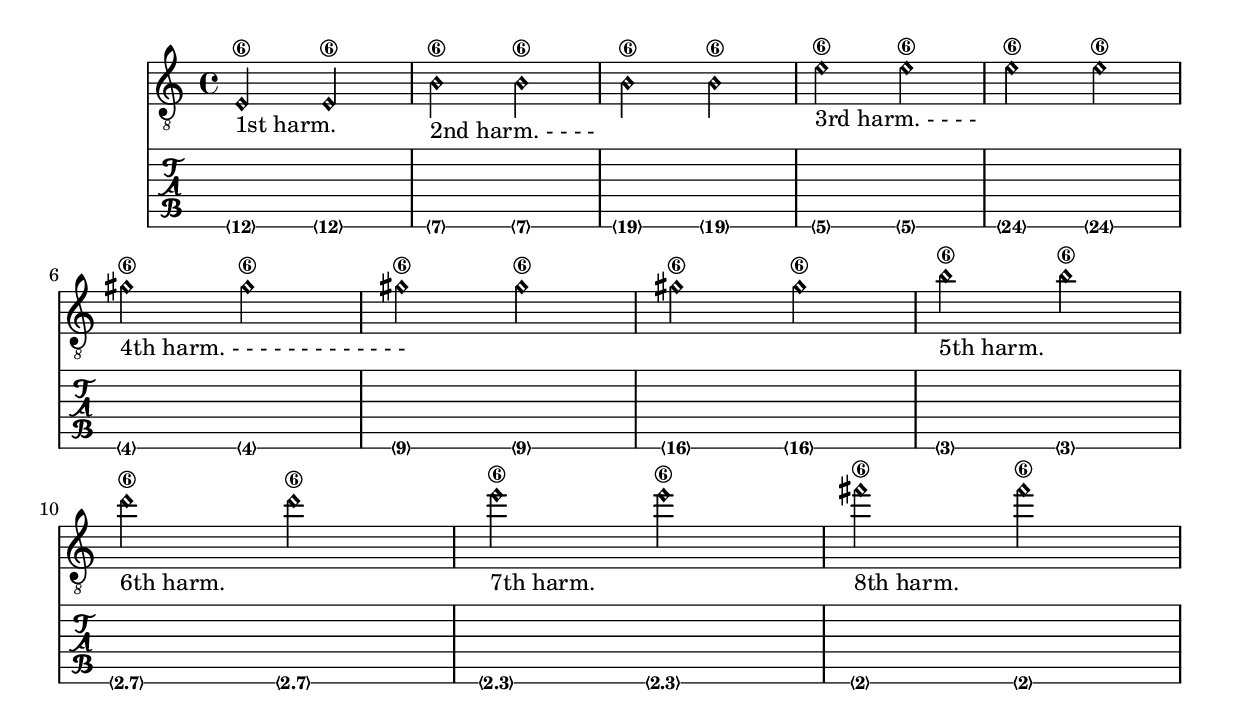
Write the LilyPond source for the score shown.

%% DO NOT EDIT this file manually; it is automatically
%% generated from LSR http://lsr.dsi.unimi.it
%% Make any changes in LSR itself, or in Documentation/snippets/new/ ,
%% and then run scripts/auxiliar/makelsr.py
%%
%% This file is in the public domain.
\version "2.14.2"

\header {
  lsrtags = "fretted-strings"

%% Translation of GIT committish: 6977ddc9a3b63ea810eaecb864269c7d847ccf98
  texidoces = "
Referencia para armónicos sobre cuerdas al aire (armónicos naturales):

"
  doctitlees = "Referencia para armónicos sobre cuerdas al aire"

%% Translation of GIT committish: f86f00c1a8de0f034ba48506de2801c074bd5422
  texidocde = "
Referenz für Flageolett von offenen Saiten:
"
  doctitlede = "Referenz für Flageolett von offenen Saiten"

%% Translation of GIT committish: 3b125956b08d27ef39cd48bfa3a2f1e1bb2ae8b4
  texidocfr = "
Table des harmoniques sur corde à vide (harmoniques naturelles) :

"
  doctitlefr = "Table des harmoniques sur corde à vide"



  texidoc = "
This snippet demonstrates open-string harmonics

"
  doctitle = "Open string harmonics in tablature"
} % begin verbatim

openStringHarmonics = {
  %first harmonic
  \harmonicByFret #12 e,2\6_\markup{"1st harm."}
  \harmonicByRatio #1/2 e,\6
  %second harmonic
  \harmonicByFret #7 e,\6_\markup{"2nd harm. - - - -"}
  \harmonicByRatio #1/3 e,\6
  \harmonicByFret #19 e,\6
  \harmonicByRatio #2/3 e,\6
  %\harmonicByFret #19 < e,\6 a,\5 d\4 >
  %\harmonicByRatio #2/3 < e,\6 a,\5 d\4 >
  %third harmonic
  \harmonicByFret #5 e,\6_\markup{"3rd harm. - - - -"}
  \harmonicByRatio #1/4 e,\6
  \harmonicByFret #24 e,\6
  \harmonicByRatio #3/4 e,\6
  \break
  %fourth harmonic
  \harmonicByFret #4 e,\6_\markup{"4th harm. - - - - - - - - - - - - -"}
  \harmonicByRatio #1/5 e,\6
  \harmonicByFret #9 e,\6
  \harmonicByRatio #2/5 e,\6
  \harmonicByFret #16 e,\6
  \harmonicByRatio #3/5 e,\6
  %fifth harmonic
  \harmonicByFret #3 e,\6_\markup{"5th harm."}
  \harmonicByRatio #1/6 e,\6
  \break
  %sixth harmonic
  \harmonicByFret #2.7 e,\6_\markup{"6th harm."}
  \harmonicByRatio #1/7 e,\6
  %seventh harmonic
  \harmonicByFret #2.3 e,\6_\markup{"7th harm."}
  \harmonicByRatio #1/8 e,\6
  %eighth harmonic
  \harmonicByFret #2 e,\6_\markup{"8th harm."}
  \harmonicByRatio #1/9 e,\6
}

\score {
  <<
    \new Staff {
      \new Voice {
        \clef "treble_8"
        \openStringHarmonics
      }
    }
    \new TabStaff {
      \new TabVoice {
        \openStringHarmonics
      }
    }
  >>
}
